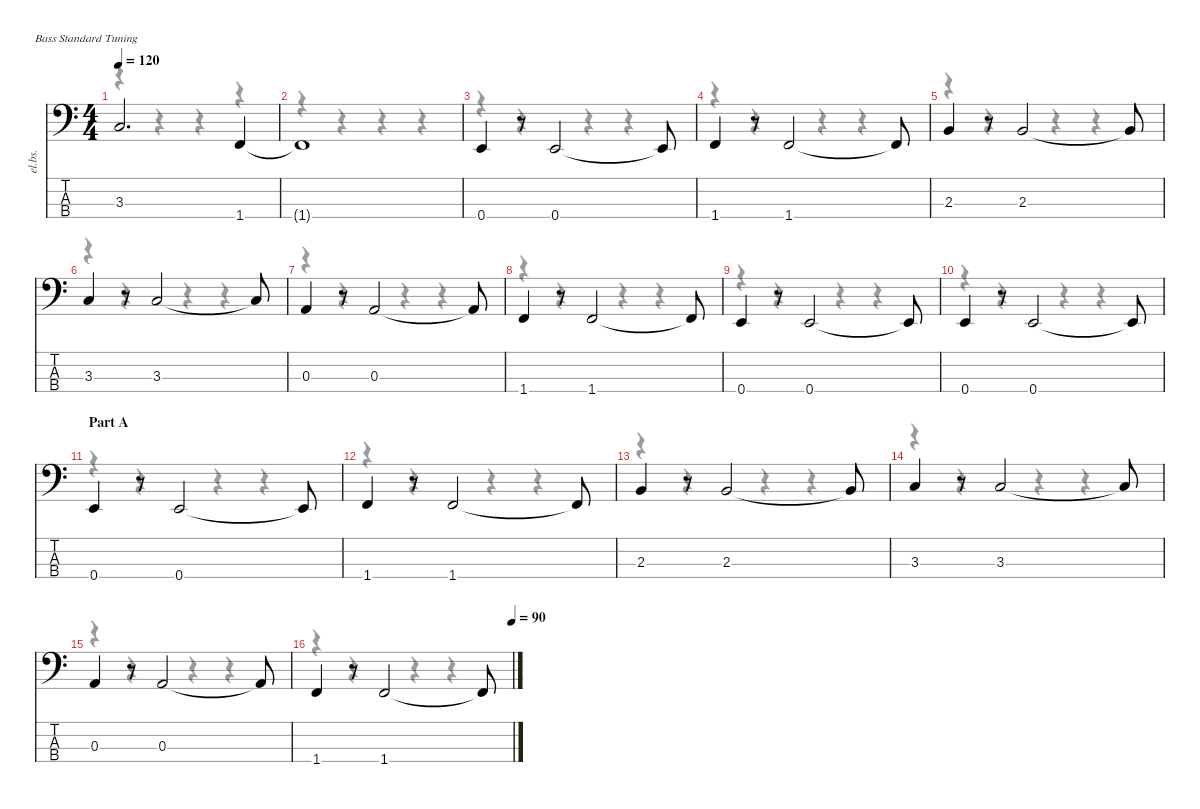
\defaultSystemsLayout 4
\hideDynamics
\bracketExtendMode nobrackets
\otherSystemsTrackNameOrientation horizontal
\track ("Bass" "el.bs.") {instrument electricbassfinger}
\staff {score tabs}
\tuning (G2 D2 A1 E1)
\voice
\ts (4 4)
\tempo 120
\clef f4
\ks c
3.3.2{d dy f} 1.4.4 |
1.4{t}.1 |
0.4.4 r.8 0.4.2 0.4{t}.8 |
1.4.4 r.8 1.4.2 1.4{t}.8 |
2.3.4 r.8 2.3.2 2.3{t}.8 |
3.3.4 r.8 3.3.2 3.3{t}.8 |
0.3.4 r.8 0.3.2 0.3{t}.8 |
1.4.4 r.8 1.4.2 1.4{t}.8 |
0.4.4 r.8 0.4.2 0.4{t}.8 |
0.4.4 r.8 0.4.2 0.4{t}.8 |
\section ("" "Part A")
0.4.4 r.8 0.4.2 0.4{t}.8 |
1.4.4 r.8 1.4.2 1.4{t}.8 |
2.3.4 r.8 2.3.2 2.3{t}.8 |
3.3.4 r.8 3.3.2 3.3{t}.8 |
0.3.4 r.8 0.3.2 0.3{t}.8 |
\tempo (90 1)
1.4.4 r.8 1.4.2 1.4{t}.8
\voice
\clef f4
\ottava regular
\simile none
\ks c
r.4{dy mf} r.4 r.4 r.4 |
r.4 r.4 r.4 r.4 |
r.4 r.4 r.4 r.4 |
r.4 r.4 r.4 r.4 |
r.4 r.4 r.4 r.4 |
r.4 r.4 r.4 r.4 |
r.4 r.4 r.4 r.4 |
r.4 r.4 r.4 r.4 |
r.4 r.4 r.4 r.4 |
r.4 r.4 r.4 r.4 |
r.4 r.4 r.4 r.4 |
r.4 r.4 r.4 r.4 |
r.4 r.4 r.4 r.4 |
r.4 r.4 r.4 r.4 |
r.4 r.4 r.4 r.4 |
r.4 r.4 r.4 r.4
